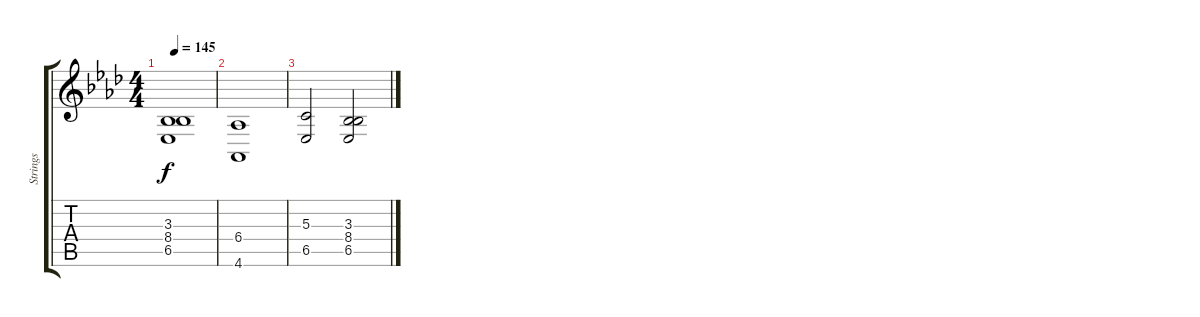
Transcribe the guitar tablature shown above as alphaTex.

\track ("Strings" "Strings") {instrument stringensemble1}
\staff {score tabs}
\tuning (E4 B3 G3 D3 A2 E2) {hide}
\ts (4 4)
\tempo 145
\clef g2
\ks ab
(3.3 8.4 6.5).1{dy f} |
(6.4 4.6).1 |
(5.3 6.5).2 (3.3 8.4 6.5).2
